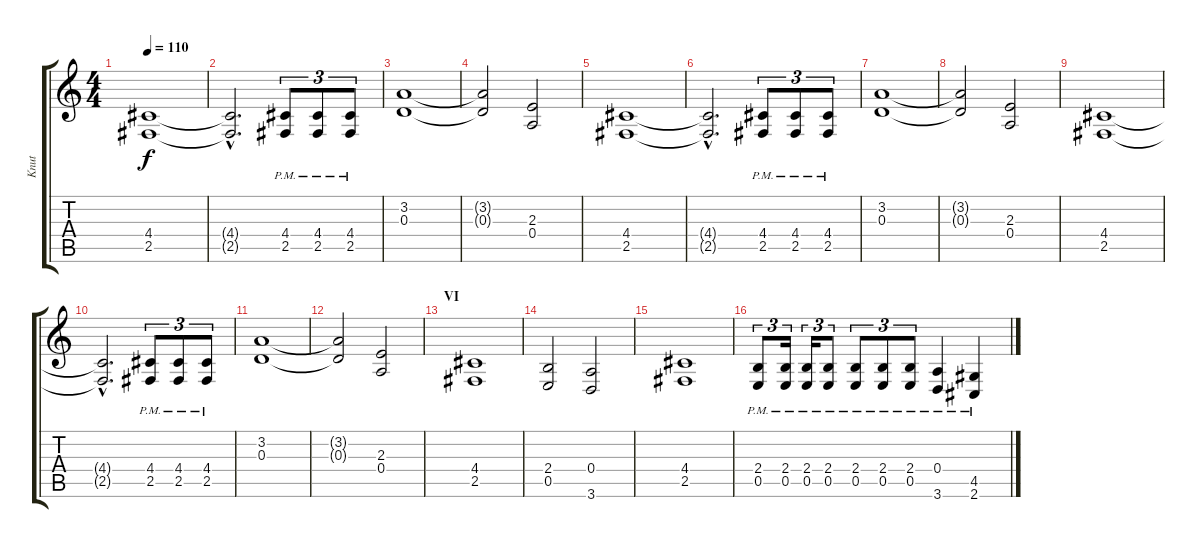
\track ("Knut" "Knut") {instrument distortionguitar}
\staff {score tabs}
\tuning (B3 Gb3 D3 A2 E2 B1) {hide}
\ts (4 4)
\tempo 110
\clef g2
\ks c
(4.4 2.5).1{dy f} |
(4.4{hac t} 2.5{hac t}).2{d} (4.4{pm} 2.5{pm}).8{tu (3 2)} (4.4{pm} 2.5{pm}).8{tu (3 2)} (4.4{pm} 2.5{pm}).8{tu (3 2)} |
(3.2 0.3).1 |
(3.2{t} 0.3{t}).2 (2.3 0.4).2 |
(4.4 2.5).1 |
(4.4{hac t} 2.5{hac t}).2{d} (4.4{pm} 2.5{pm}).8{tu (3 2)} (4.4{pm} 2.5{pm}).8{tu (3 2)} (4.4{pm} 2.5{pm}).8{tu (3 2)} |
(3.2 0.3).1 |
(3.2{t} 0.3{t}).2 (2.3 0.4).2 |
(4.4 2.5).1 |
(4.4{hac t} 2.5{hac t}).2{d} (4.4{pm} 2.5{pm}).8{tu (3 2)} (4.4{pm} 2.5{pm}).8{tu (3 2)} (4.4{pm} 2.5{pm}).8{tu (3 2)} |
(3.2 0.3).1 |
(3.2{t} 0.3{t}).2 (2.3 0.4).2 |
\section ("" "VI")
(4.4 2.5).1 |
(2.4 0.5).2 (0.4 3.6).2 |
(4.4 2.5).1 |
(2.4{pm} 0.5{pm}).8{tu (3 2)} (2.4{pm} 0.5{pm}).16{tu (3 2)} (2.4{pm} 0.5{pm}).16{tu (3 2)} (2.4{pm} 0.5{pm}).8{tu (3 2)} (2.4{pm} 0.5{pm}).8{tu (3 2)} (2.4{pm} 0.5{pm}).8{tu (3 2)} (2.4{pm} 0.5{pm}).8{tu (3 2)} (0.4{pm} 3.6{pm}).4 (4.5{pm} 2.6{pm}).4
